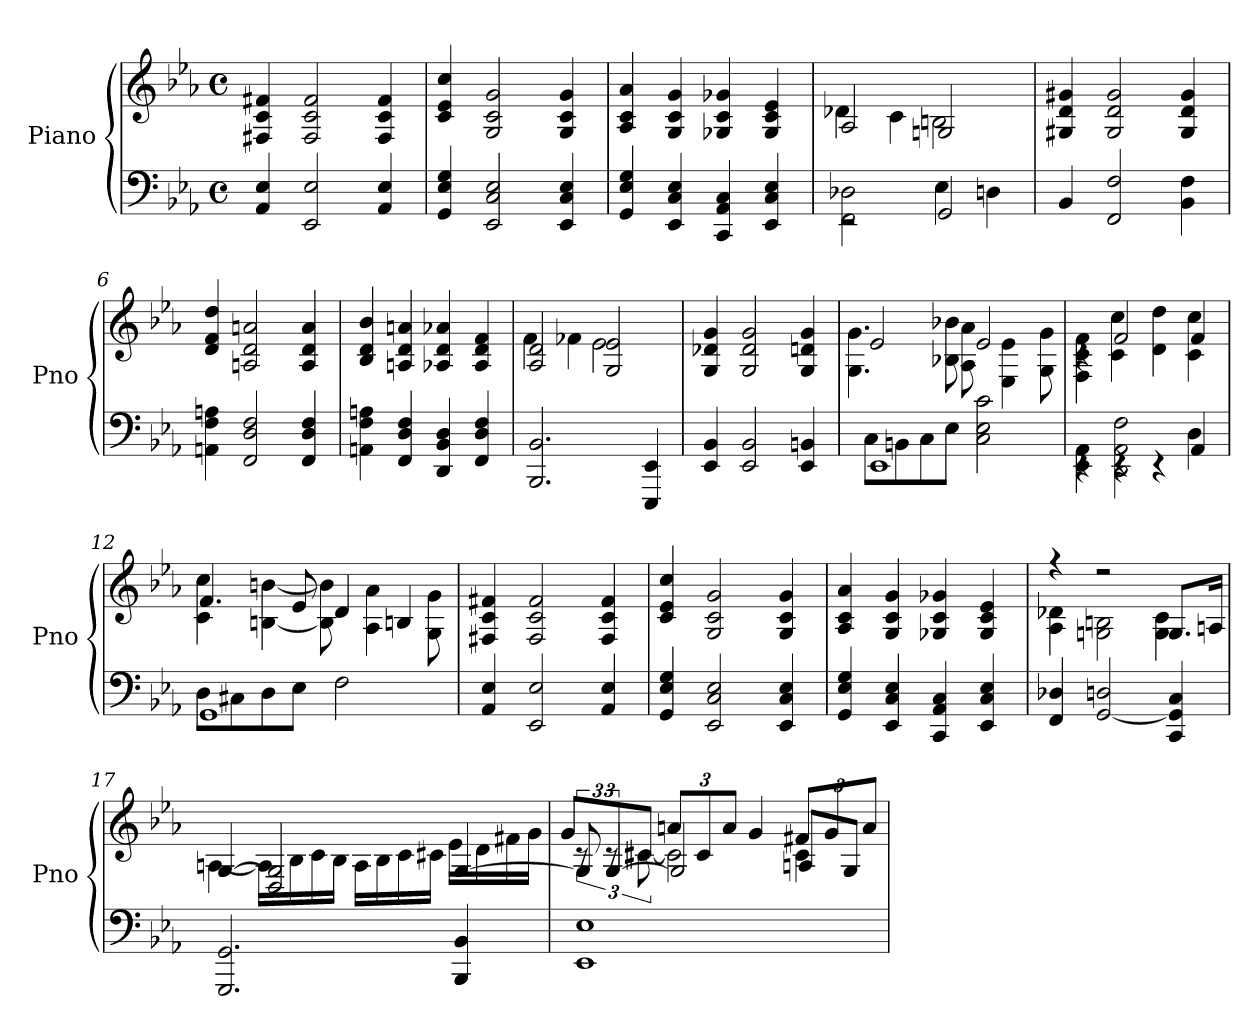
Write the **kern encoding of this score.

**kern	**kern
*part1	*part1
*staff2	*staff1
*I"Piano	*
*I'Pno	*
*clefF4	*clefG2
*k[b-e-a-]	*k[b-e-a-]
*c:	*c:
*M4/4	*M4/4
*met(c)	*met(c)
=1	=1
4AA- 4E-	4F#X 4c 4f#X
2EE- 2E-	2F# 2c 2f#
4AA- 4E-	4F# 4c 4f#
=2	=2
4GG 4E- 4G	4c 4e- 4cc
2EE- 2C 2E-	2G 2c 2g
4EE- 4C 4E-	4G 4c 4g
=3	=3
4GG 4E- 4G	4A- 4c 4a-
4EE- 4C 4E-	4G 4c 4g
4CC 4AA- 4C	4G-X 4c 4g-X
4EE- 4C 4E-	4G- 4c 4e-
=4	=4
*^	*^
2rEE	2FF 2D-X	2A-	4d-X
.	.	.	4c
2GG	4E-	2Gn	2Bn
.	4Dn	.	.
*v	*v	*	*
*	*v	*v
=5	=5
4BB-	4G#X 4d 4g#X
2FF 2F	2G# 2d 2g#
4BB- 4F	4G# 4d 4g#
=6	=6
4AAn 4F 4An	4d 4f 4dd
2FF 2D 2F	2An 2d 2an
4FF 4D 4F	4A 4d 4a
=7	=7
4AAn 4F 4An	4B- 4d 4b-
4FF 4D 4F	4An 4d 4an
4DD 4BB- 4D	4A-X 4d 4a-X
4FF 4D 4F	4A- 4d 4f
=8	=8
*	*^
2.BBB- 2.BB-	2A- 2d	4f
.	.	4f-X
.	2G 2e-	2e-
4EEE- 4EE-	.	.
*	*v	*v
=9	=9
4EE- 4BB-	4G 4d-X 4g
2EE- 2BB-	2G 2d- 2g
4EE- 4BBn	4G 4dn 4g
=10	=10
*^	*^
1EE-	8CL	2e-	4.G 4.g
.	8BBn	.	.
.	8C	.	.
.	8E-J	.	8B-X 8b-X
.	2C 2E- 2c	2e-	8A- 8a-
.	.	.	4E- 4e-
.	.	.	8G 8g
=11	=11	=11	=11
4rEE	4EE- 4AA-	4rc	4F 4c 4f
4rEE	2DD 2AA- 2F	2f	4c 4cc
4rEE	.	.	4d 4dd
4AA-	4D	4f	4c 4cc
=12	=12	=12	=12
1GG	8DL	4.f	4c 4cc
.	8C#X	.	.
.	8D	.	[4Bn [4bn
.	8E-J	8e-	.
.	2F	4d	8B] 8b]
.	.	.	4A- 4a-
.	.	4Bn	.
.	.	.	8G 8g
*v	*v	*	*
*	*v	*v
=13	=13
4AA- 4E-	4F#X 4c 4f#X
2EE- 2E-	2F# 2c 2f#
4AA- 4E-	4F# 4c 4f#
=14	=14
4GG 4E- 4G	4c 4e- 4cc
2EE- 2C 2E-	2G 2c 2g
4EE- 4C 4E-	4G 4c 4g
=15	=15
4GG 4E- 4G	4A- 4c 4a-
4EE- 4C 4E-	4G 4c 4g
4CC 4AA- 4C	4G-X 4c 4g-X
4EE- 4C 4E-	4G- 4c 4e-
=16	=16
*	*^
4FF 4D-X	4r	4A- 4d-X
[2GG 2Dn	2r	2Gn 2Bn
4CC 4GG] 4C	8.GL	4G 4c
.	16AnJk	.
=17	=17	=17
2.GGG 2.GG	[4G	[4An
.	2D 2G]	16ALL]
.	.	16B-
.	.	16c
.	.	16B-JJ
.	.	16ALL
.	.	16B-
.	.	16c
.	.	16c#XJJ
4BBB- 4BB-	[4G	16e-LL
.	.	16d
.	.	16f#X
.	.	16gJJ
=18	=18	=18
*	*	*^
1EE- 1E-	12G]	12rc	12gL
.	[6G	12rc	12G
.	.	[12c#X	12c#XJ
.	2G]	2c#]	12anL
.	.	.	12c#
.	.	.	12aJ
.	.	.	4g
.	8AnL	4c#	12f#XL
.	.	.	12g
.	8GJ	.	.
.	.	.	12aJ
*	*v	*v	*v
=	=
*-	*-
